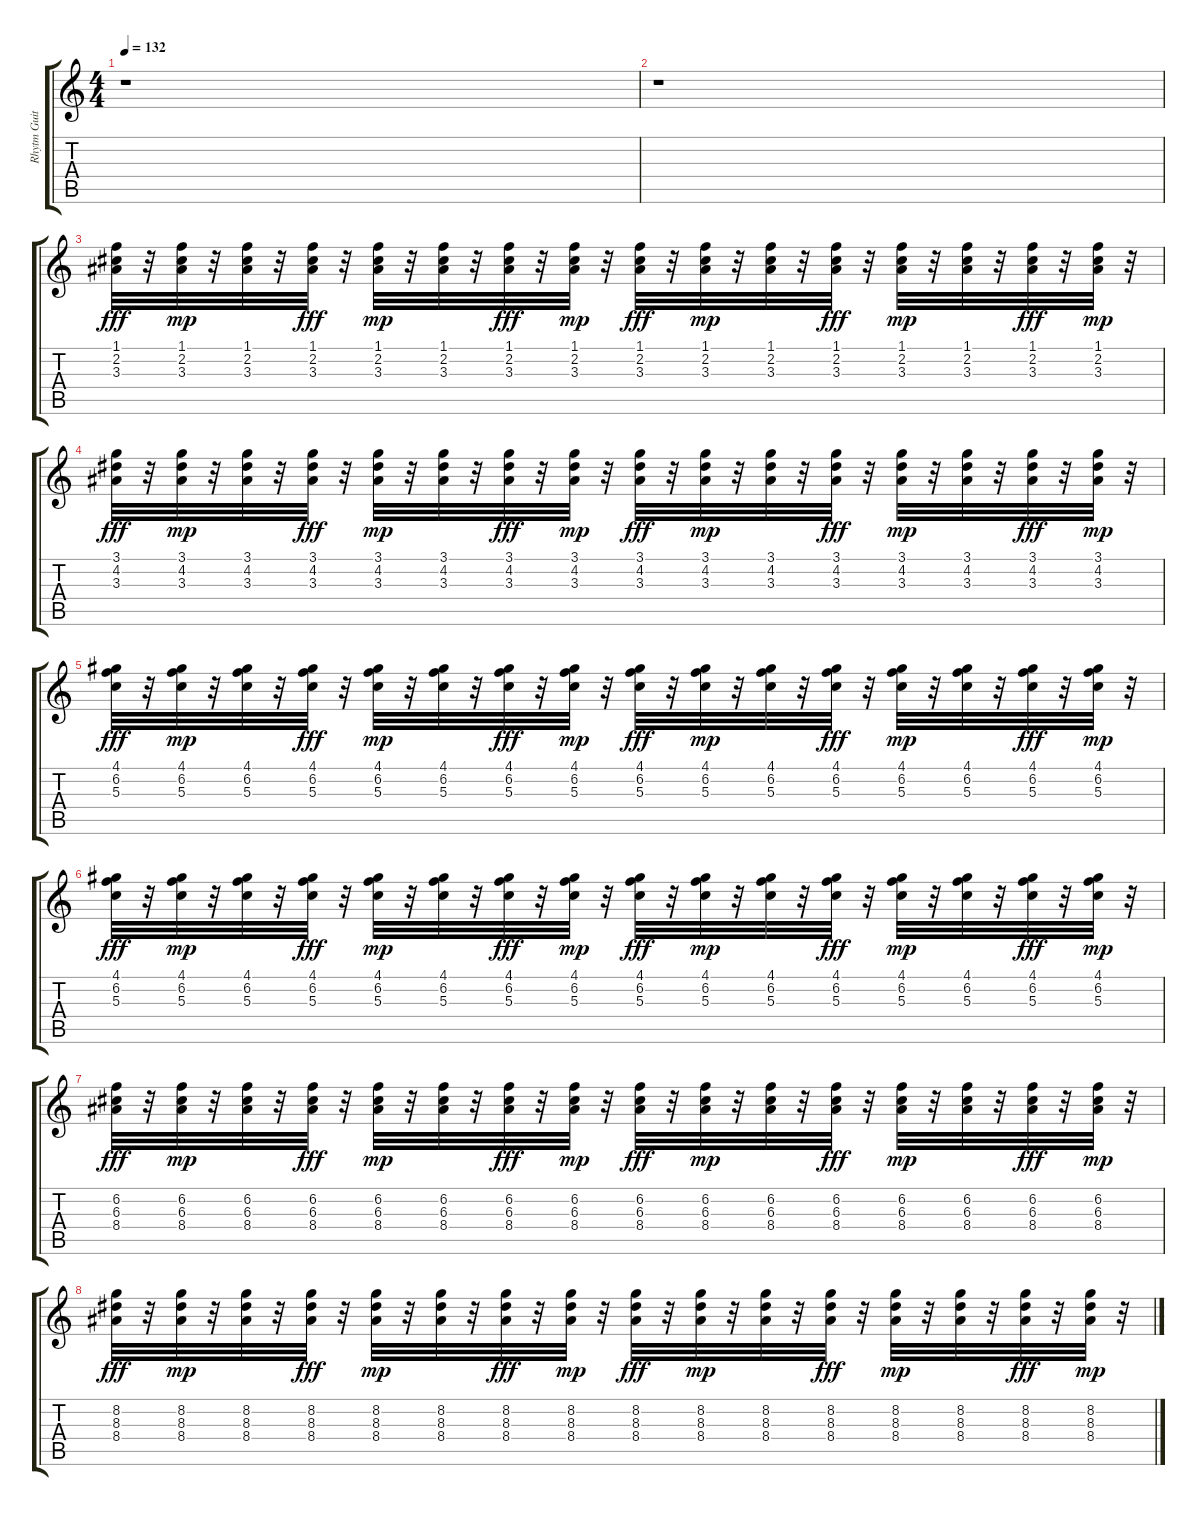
\track ("Rhytm Guitar" "Rhytm Guit") {instrument acousticguitarsteel}
\staff {score tabs}
\tuning (E4 B3 G3 D3 A2 E2) {hide}
\ts (4 4)
\tempo 132
\clef g2
\ks c
r.1{dy mp} |
r.1 |
(1.1 2.2 3.3).32{dy fff} r.32 (1.1 2.2 3.3).32{dy mp} r.32 (1.1 2.2 3.3).32 r.32 (1.1 2.2 3.3).32{dy fff} r.32 (1.1 2.2 3.3).32{dy mp} r.32 (1.1 2.2 3.3).32 r.32 (1.1 2.2 3.3).32{dy fff} r.32 (1.1 2.2 3.3).32{dy mp} r.32 (1.1 2.2 3.3).32{dy fff} r.32 (1.1 2.2 3.3).32{dy mp} r.32 (1.1 2.2 3.3).32 r.32 (1.1 2.2 3.3).32{dy fff} r.32 (1.1 2.2 3.3).32{dy mp} r.32 (1.1 2.2 3.3).32 r.32 (1.1 2.2 3.3).32{dy fff} r.32 (1.1 2.2 3.3).32{dy mp} r.32 |
(3.1 4.2 3.3).32{dy fff} r.32 (3.1 4.2 3.3).32{dy mp} r.32 (3.1 4.2 3.3).32 r.32 (3.1 4.2 3.3).32{dy fff} r.32 (3.1 4.2 3.3).32{dy mp} r.32 (3.1 4.2 3.3).32 r.32 (3.1 4.2 3.3).32{dy fff} r.32 (3.1 4.2 3.3).32{dy mp} r.32 (3.1 4.2 3.3).32{dy fff} r.32 (3.1 4.2 3.3).32{dy mp} r.32 (3.1 4.2 3.3).32 r.32 (3.1 4.2 3.3).32{dy fff} r.32 (3.1 4.2 3.3).32{dy mp} r.32 (3.1 4.2 3.3).32 r.32 (3.1 4.2 3.3).32{dy fff} r.32 (3.1 4.2 3.3).32{dy mp} r.32 |
(4.1 6.2 5.3).32{dy fff} r.32 (4.1 6.2 5.3).32{dy mp} r.32 (4.1 6.2 5.3).32 r.32 (4.1 6.2 5.3).32{dy fff} r.32 (4.1 6.2 5.3).32{dy mp} r.32 (4.1 6.2 5.3).32 r.32 (4.1 6.2 5.3).32{dy fff} r.32 (4.1 6.2 5.3).32{dy mp} r.32 (4.1 6.2 5.3).32{dy fff} r.32 (4.1 6.2 5.3).32{dy mp} r.32 (4.1 6.2 5.3).32 r.32 (4.1 6.2 5.3).32{dy fff} r.32 (4.1 6.2 5.3).32{dy mp} r.32 (4.1 6.2 5.3).32 r.32 (4.1 6.2 5.3).32{dy fff} r.32 (4.1 6.2 5.3).32{dy mp} r.32 |
(4.1 6.2 5.3).32{dy fff} r.32 (4.1 6.2 5.3).32{dy mp} r.32 (4.1 6.2 5.3).32 r.32 (4.1 6.2 5.3).32{dy fff} r.32 (4.1 6.2 5.3).32{dy mp} r.32 (4.1 6.2 5.3).32 r.32 (4.1 6.2 5.3).32{dy fff} r.32 (4.1 6.2 5.3).32{dy mp} r.32 (4.1 6.2 5.3).32{dy fff} r.32 (4.1 6.2 5.3).32{dy mp} r.32 (4.1 6.2 5.3).32 r.32 (4.1 6.2 5.3).32{dy fff} r.32 (4.1 6.2 5.3).32{dy mp} r.32 (4.1 6.2 5.3).32 r.32 (4.1 6.2 5.3).32{dy fff} r.32 (4.1 6.2 5.3).32{dy mp} r.32 |
(6.2 6.3 8.4).32{dy fff} r.32 (6.2 6.3 8.4).32{dy mp} r.32 (6.2 6.3 8.4).32 r.32 (6.2 6.3 8.4).32{dy fff} r.32 (6.2 6.3 8.4).32{dy mp} r.32 (6.2 6.3 8.4).32 r.32 (6.2 6.3 8.4).32{dy fff} r.32 (6.2 6.3 8.4).32{dy mp} r.32 (6.2 6.3 8.4).32{dy fff} r.32 (6.2 6.3 8.4).32{dy mp} r.32 (6.2 6.3 8.4).32 r.32 (6.2 6.3 8.4).32{dy fff} r.32 (6.2 6.3 8.4).32{dy mp} r.32 (6.2 6.3 8.4).32 r.32 (6.2 6.3 8.4).32{dy fff} r.32 (6.2 6.3 8.4).32{dy mp} r.32 |
(8.2 8.3 8.4).32{dy fff} r.32 (8.2 8.3 8.4).32{dy mp} r.32 (8.2 8.3 8.4).32 r.32 (8.2 8.3 8.4).32{dy fff} r.32 (8.2 8.3 8.4).32{dy mp} r.32 (8.2 8.3 8.4).32 r.32 (8.2 8.3 8.4).32{dy fff} r.32 (8.2 8.3 8.4).32{dy mp} r.32 (8.2 8.3 8.4).32{dy fff} r.32 (8.2 8.3 8.4).32{dy mp} r.32 (8.2 8.3 8.4).32 r.32 (8.2 8.3 8.4).32{dy fff} r.32 (8.2 8.3 8.4).32{dy mp} r.32 (8.2 8.3 8.4).32 r.32 (8.2 8.3 8.4).32{dy fff} r.32 (8.2 8.3 8.4).32{dy mp} r.32
